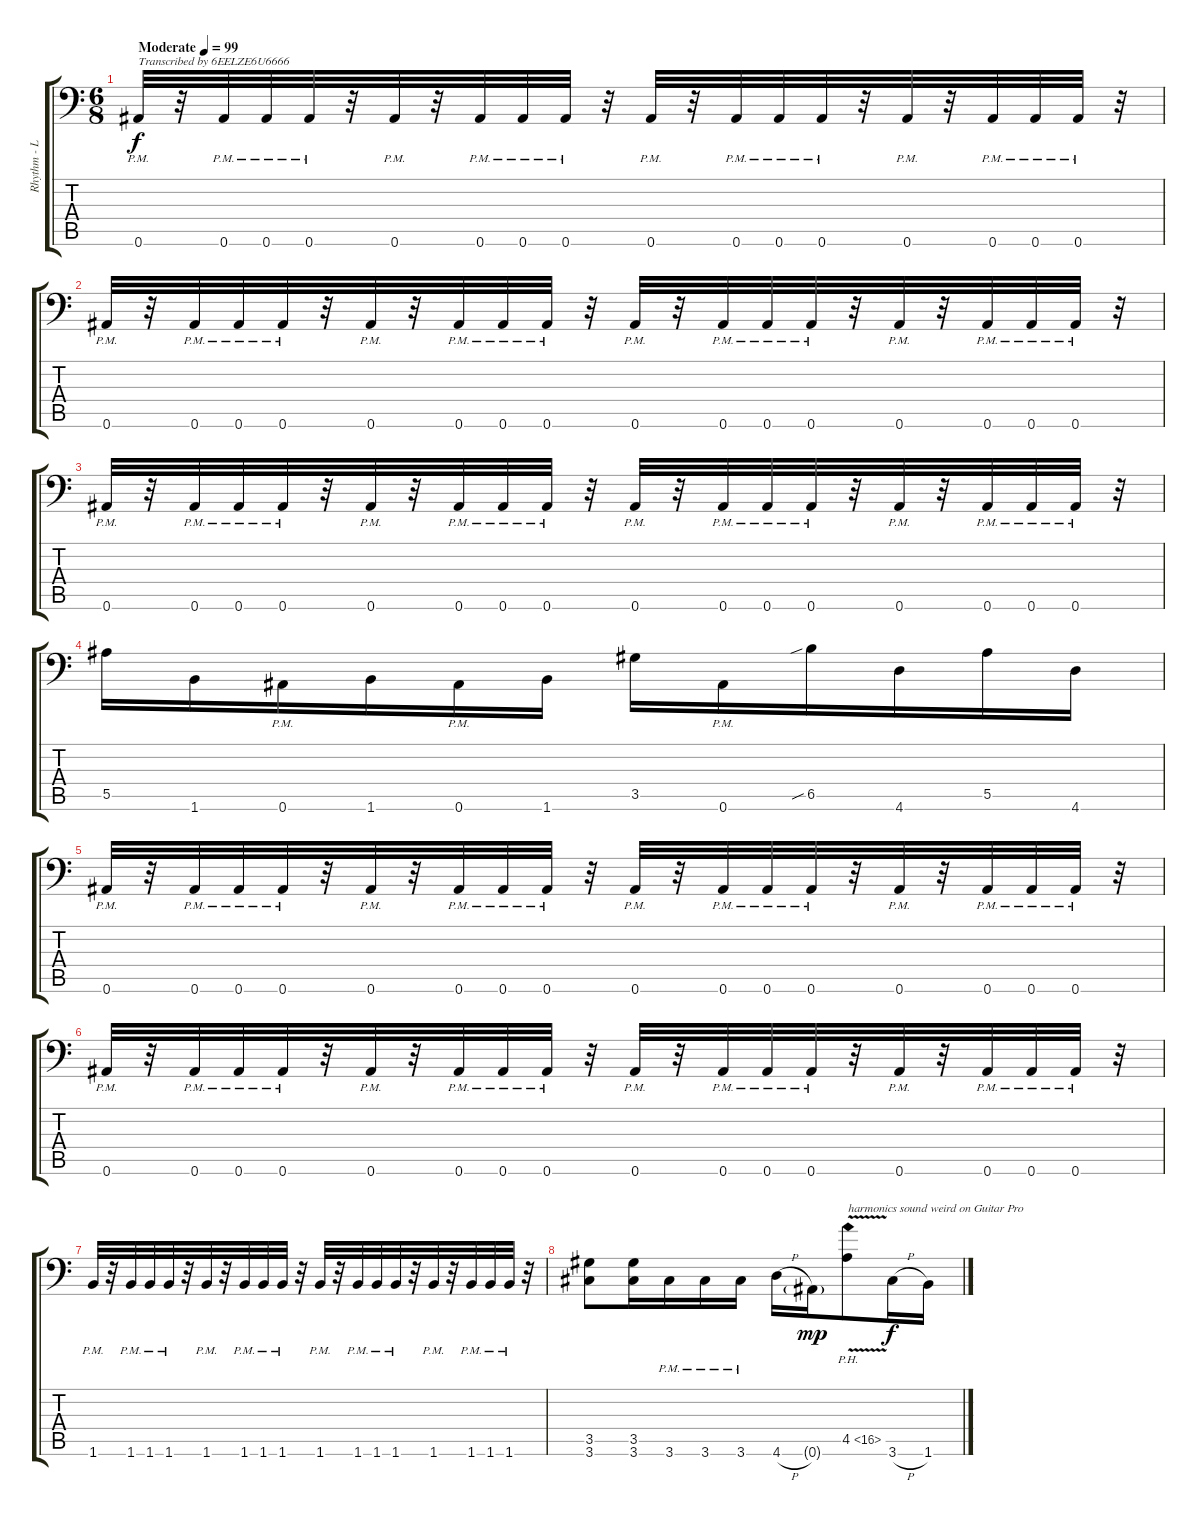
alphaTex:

\track ("Rhythm - Left" "Rhythm - L") {instrument overdrivenguitar}
\staff {score tabs}
\tuning (C4 G3 Eb3 Bb2 F2 Bb1) {hide}
\ts (6 8)
\tempo (99 "Moderate")
\clef f4
\ks c
0.6{pm}.32{txt "Transcribed by 6EELZE6U6666" dy f instrument overdrivenguitar} r.32 0.6{pm}.32 0.6{pm}.32 0.6{pm}.32 r.32 0.6{pm}.32 r.32 0.6{pm}.32 0.6{pm}.32 0.6{pm}.32 r.32 0.6{pm}.32 r.32 0.6{pm}.32 0.6{pm}.32 0.6{pm}.32 r.32 0.6{pm}.32 r.32 0.6{pm}.32 0.6{pm}.32 0.6{pm}.32 r.32 |
0.6{pm}.32 r.32 0.6{pm}.32 0.6{pm}.32 0.6{pm}.32 r.32 0.6{pm}.32 r.32 0.6{pm}.32 0.6{pm}.32 0.6{pm}.32 r.32 0.6{pm}.32 r.32 0.6{pm}.32 0.6{pm}.32 0.6{pm}.32 r.32 0.6{pm}.32 r.32 0.6{pm}.32 0.6{pm}.32 0.6{pm}.32 r.32 |
0.6{pm}.32 r.32 0.6{pm}.32 0.6{pm}.32 0.6{pm}.32 r.32 0.6{pm}.32 r.32 0.6{pm}.32 0.6{pm}.32 0.6{pm}.32 r.32 0.6{pm}.32 r.32 0.6{pm}.32 0.6{pm}.32 0.6{pm}.32 r.32 0.6{pm}.32 r.32 0.6{pm}.32 0.6{pm}.32 0.6{pm}.32 r.32 |
5.5.16 1.6.16 0.6{pm}.16 1.6.16 0.6{pm}.16 1.6.16 3.5.16 0.6{pm}.16 6.5{sib}.16 4.6.16 5.5.16 4.6.16 |
0.6{pm}.32 r.32 0.6{pm}.32 0.6{pm}.32 0.6{pm}.32 r.32 0.6{pm}.32 r.32 0.6{pm}.32 0.6{pm}.32 0.6{pm}.32 r.32 0.6{pm}.32 r.32 0.6{pm}.32 0.6{pm}.32 0.6{pm}.32 r.32 0.6{pm}.32 r.32 0.6{pm}.32 0.6{pm}.32 0.6{pm}.32 r.32 |
0.6{pm}.32 r.32 0.6{pm}.32 0.6{pm}.32 0.6{pm}.32 r.32 0.6{pm}.32 r.32 0.6{pm}.32 0.6{pm}.32 0.6{pm}.32 r.32 0.6{pm}.32 r.32 0.6{pm}.32 0.6{pm}.32 0.6{pm}.32 r.32 0.6{pm}.32 r.32 0.6{pm}.32 0.6{pm}.32 0.6{pm}.32 r.32 |
1.6{pm}.32 r.32 1.6{pm}.32 1.6{pm}.32 1.6{pm}.32 r.32 1.6{pm}.32 r.32 1.6{pm}.32 1.6{pm}.32 1.6{pm}.32 r.32 1.6{pm}.32 r.32 1.6{pm}.32 1.6{pm}.32 1.6{pm}.32 r.32 1.6{pm}.32 r.32 1.6{pm}.32 1.6{pm}.32 1.6{pm}.32 r.32 |
(3.5 3.6).8 (3.5 3.6).16 3.6{pm}.16 3.6{pm}.16 3.6{pm}.16 4.6{h}.16 0.6{g}.16{dy mp} 4.5{ph 12 v}.8{txt "harmonics sound weird on Guitar Pro"} 3.6{h}.16{dy f} 1.6.16
